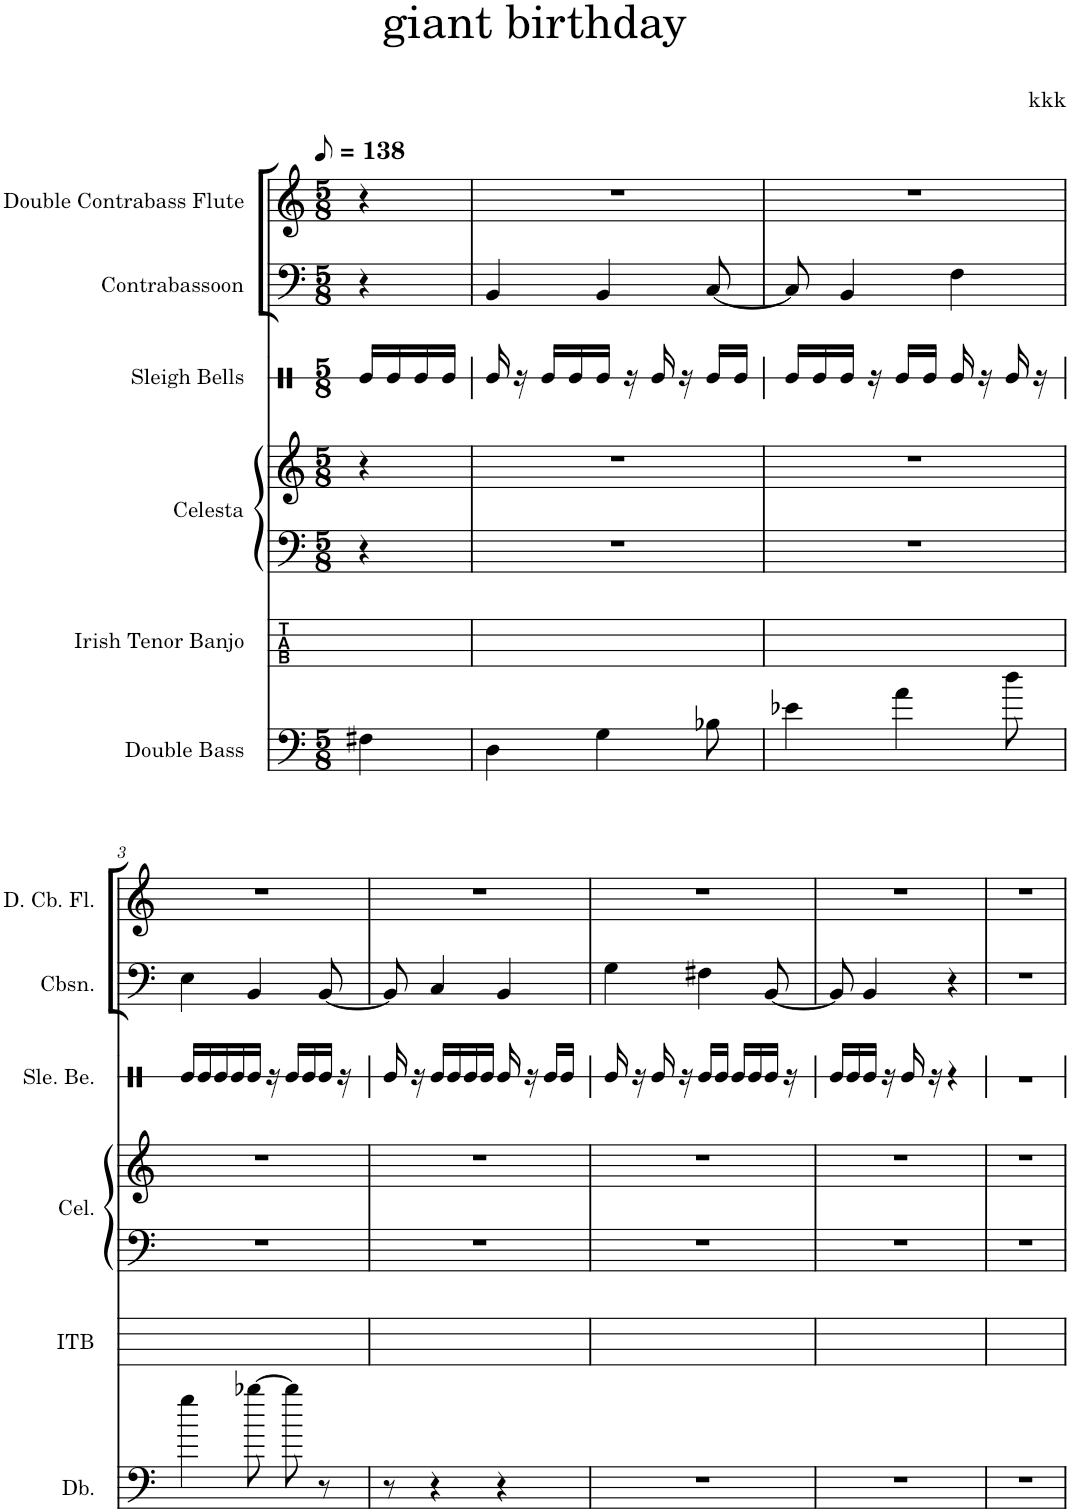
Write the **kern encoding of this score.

**kern	**kern	**kern	**kern	**kern	**kern	**kern
*part6	*part5	*part4	*part4	*part3	*part2	*part1
*staff7	*staff6	*staff5	*staff4	*staff3	*staff2	*staff1
*I"Double Bass	*I"Irish Tenor Banjo	*I"Celesta	*	*I"Sleigh Bells	*I"Contrabassoon	*I"Double Contrabass Flute
*I'Db.	*I'ITB	*I'Cel.	*	*I'Sle. Be.	*I'Cbsn.	*I'D. Cb. Fl.
*	*stria4	*	*	*stria1	*	*
*clefF4	*	*clefF4	*clefG2	*clefX	*clefF4	*clefG2
*Trd7c12	*Trd7c12	*Trd-7c-12	*Trd-7c-12	*	*Trd7c12	*Trd21c36
*k[]	*k[]	*k[]	*k[]	*k[]	*k[]	*k[]
*M5/8	*M5/8	*M5/8	*M5/8	*M5/8	*M5/8	*M5/8
*MM69	*MM69	*MM69	*MM69	*MM69	*MM69	*MM69
=	=	=	=	=	=	=
4F#X\	4r	4r	4r	16Re/LL	4r	4r
.	.	.	.	16Re/	.	.
.	.	.	.	16Re/	.	.
.	.	.	.	16Re/JJ	.	.
=1	=1	=1	=1	=1	=1	=1
4D\	8%5r	8%5r	8%5r	16Re/	4BB/	8%5r
.	.	.	.	16r	.	.
.	.	.	.	16Re/LL	.	.
.	.	.	.	16Re/	.	.
4G\	.	.	.	16Re/JJ	4BB/	.
.	.	.	.	16r	.	.
.	.	.	.	16Re/	.	.
.	.	.	.	16r	.	.
8B-X\	.	.	.	16Re/LL	[8C/	.
.	.	.	.	16Re/JJ	.	.
=2	=2	=2	=2	=2	=2	=2
4e-X\	8%5r	8%5r	8%5r	16Re/LL	8C/]	8%5r
.	.	.	.	16Re/	.	.
.	.	.	.	16Re/JJ	4BB/	.
.	.	.	.	16r	.	.
4a\	.	.	.	16Re/LL	.	.
.	.	.	.	16Re/JJ	.	.
.	.	.	.	16Re/	4F\	.
.	.	.	.	16r	.	.
8dd\	.	.	.	16Re/	.	.
.	.	.	.	16r	.	.
!!LO:LB:g=z
=3	=3	=3	=3	=3	=3	=3
4gg\	8%5r	8%5r	8%5r	16Re/LL	4E\	8%5r
.	.	.	.	16Re/	.	.
.	.	.	.	16Re/	.	.
.	.	.	.	16Re/	.	.
[8bb-X\L	.	.	.	16Re/JJ	4BB/	.
.	.	.	.	16r	.	.
8bb-\J]	.	.	.	16Re/LL	.	.
.	.	.	.	16Re/	.	.
8r	.	.	.	16Re/JJ	[8BB/	.
.	.	.	.	16r	.	.
=4	=4	=4	=4	=4	=4	=4
8r	8%5r	8%5r	8%5r	16Re/	8BB/]	8%5r
.	.	.	.	16r	.	.
4r	.	.	.	16Re/LL	4C/	.
.	.	.	.	16Re/	.	.
.	.	.	.	16Re/	.	.
.	.	.	.	16Re/JJ	.	.
4r	.	.	.	16Re/	4BB/	.
.	.	.	.	16r	.	.
.	.	.	.	16Re/LL	.	.
.	.	.	.	16Re/JJ	.	.
=5	=5	=5	=5	=5	=5	=5
8%5r	8%5r	8%5r	8%5r	16Re/	4G\	8%5r
.	.	.	.	16r	.	.
.	.	.	.	16Re/	.	.
.	.	.	.	16r	.	.
.	.	.	.	16Re/LL	4F#X\	.
.	.	.	.	16Re/JJ	.	.
.	.	.	.	16Re/LL	.	.
.	.	.	.	16Re/	.	.
.	.	.	.	16Re/JJ	[8BB/	.
.	.	.	.	16r	.	.
=6	=6	=6	=6	=6	=6	=6
8%5r	8%5r	8%5r	8%5r	16Re/LL	8BB/]	8%5r
.	.	.	.	16Re/	.	.
.	.	.	.	16Re/JJ	4BB/	.
.	.	.	.	16r	.	.
.	.	.	.	16Re/	.	.
.	.	.	.	16r	.	.
.	.	.	.	4r	4r	.
=7	=7	=7	=7	=7	=7	=7
8%5r	8%5r	8%5r	8%5r	8%5r	8%5r	8%5r
=	=	=	=	=	=	=
*-	*-	*-	*-	*-	*-	*-
